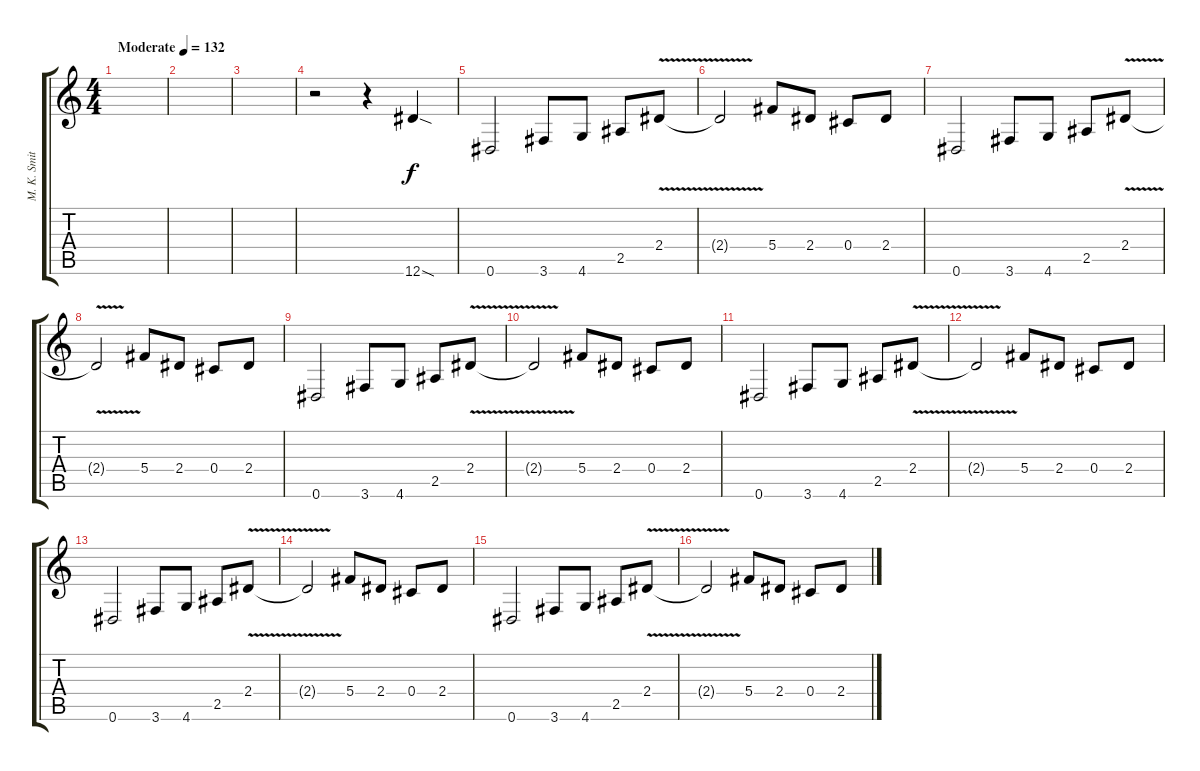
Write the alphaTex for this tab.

\track ("M. K. Smith" "M. K. Smit") {instrument distortionguitar}
\staff {score tabs}
\tuning (Eb4 Bb3 Gb3 Db3 Ab2 Eb2) {hide}
\ts (4 4)
\tempo (132 "Moderate")
\clef g2
\ks c
|
|
|
r.2 r.4 12.6{sod}.4 |
0.6.2 3.6.8 4.6.8 2.5.8 2.4{v}.8 |
2.4{t}.2 5.4.8 2.4.8 0.4.8 2.4.8 |
0.6.2 3.6.8 4.6.8 2.5.8 2.4{v}.8 |
2.4{t}.2 5.4.8 2.4.8 0.4.8 2.4.8 |
0.6.2 3.6.8 4.6.8 2.5.8 2.4{v}.8 |
2.4{t}.2 5.4.8 2.4.8 0.4.8 2.4.8 |
0.6.2 3.6.8 4.6.8 2.5.8 2.4{v}.8 |
2.4{t}.2 5.4.8 2.4.8 0.4.8 2.4.8 |
0.6.2 3.6.8 4.6.8 2.5.8 2.4{v}.8 |
2.4{t}.2 5.4.8 2.4.8 0.4.8 2.4.8 |
0.6.2 3.6.8 4.6.8 2.5.8 2.4{v}.8 |
2.4{t}.2 5.4.8 2.4.8 0.4.8 2.4.8
